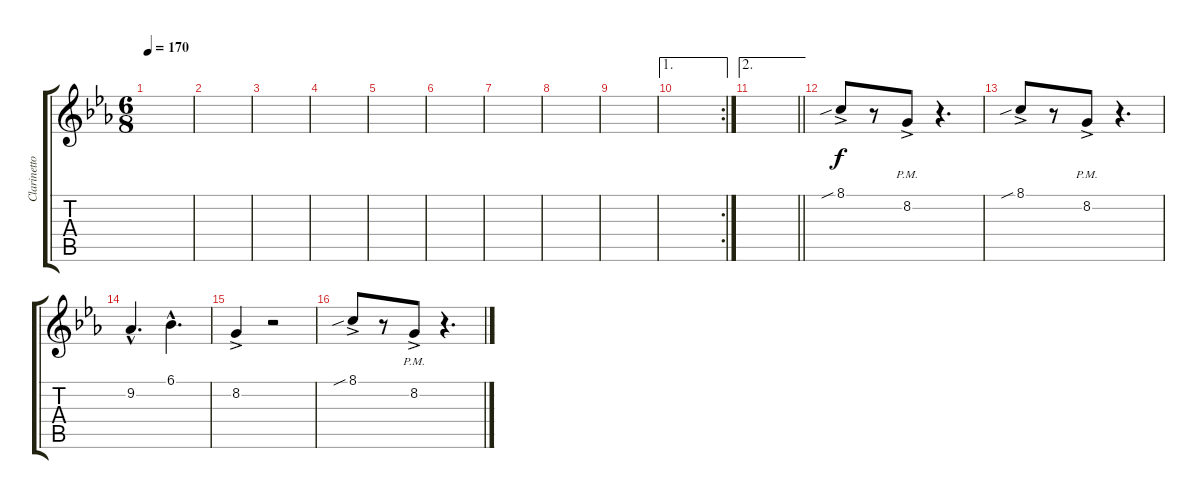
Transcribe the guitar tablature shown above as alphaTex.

\track ("Clarinetto" "Clarinetto") {instrument clarinet}
\staff {score tabs}
\tuning (E4 B3 G3 D3 A2 E2) {hide}
\ts (6 8)
\tempo 170
\clef g2
\ks eb
|
|
|
|
|
|
|
|
|
\ae 1
\rc 2
|
\ae 2
\barLineRight lightlight
|
8.1{sib ac}.8 r.8 8.2{ac pm}.8 r.4{d} |
8.1{sib ac}.8 r.8 8.2{ac pm}.8 r.4{d} |
9.2{hac}.4{d} 6.1{hac}.4{d} |
8.2{ac}.4 r.2 |
8.1{sib ac}.8 r.8 8.2{ac pm}.8 r.4{d}
